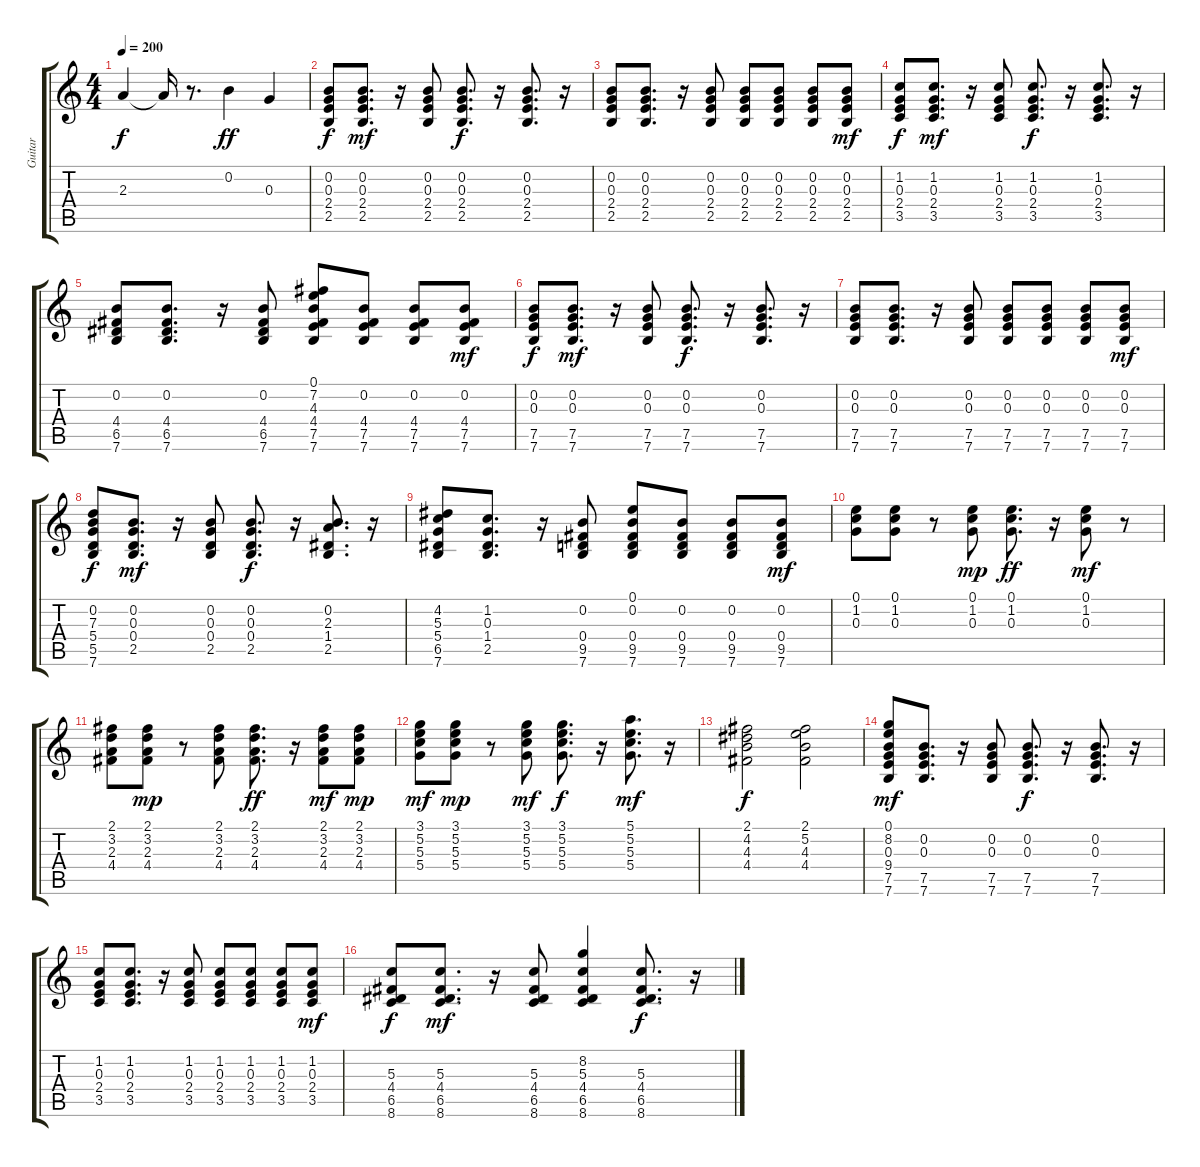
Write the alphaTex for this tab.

\track ("Guitar" "Guitar") {instrument acousticguitarsteel}
\staff {score tabs}
\tuning (E4 B3 G3 D3 A2 E2) {hide}
\ts (4 4)
\tempo 200
\clef g2
\ks c
2.3{t}.4{dy f} 2.3{t}.16 r.8{d} 0.2.4{dy ff} 0.3.4 |
(0.2 0.3 2.4 2.5).8{dy f} (0.2 0.3 2.4 2.5).8{d dy mf} r.16 (0.2 0.3 2.4 2.5).8 (0.2 0.3 2.4 2.5).8{d dy f} r.16 (0.2 0.3 2.4 2.5).8{d} r.16 |
(0.2 0.3 2.4 2.5).8 (0.2 0.3 2.4 2.5).8{d} r.16 (0.2 0.3 2.4 2.5).8 (0.2 0.3 2.4 2.5).8 (0.2 0.3 2.4 2.5).8 (0.2 0.3 2.4 2.5).8 (0.2 0.3 2.4 2.5).8{dy mf} |
(1.2 0.3 2.4 3.5).8{dy f} (1.2 0.3 2.4 3.5).8{d dy mf} r.16 (1.2 0.3 2.4 3.5).8 (1.2 0.3 2.4 3.5).8{d dy f} r.16 (1.2 0.3 2.4 3.5).8{d} r.16 |
(0.2 4.4 6.5 7.6).8 (0.2 4.4 6.5 7.6).8{d} r.16 (0.2 4.4 6.5 7.6).8 (0.1 7.2 4.3 4.4 7.5 7.6).8 (0.2 4.4 7.5 7.6).8 (0.2 4.4 7.5 7.6).8 (0.2 4.4 7.5 7.6).8{dy mf} |
(0.2 0.3 7.5 7.6).8{dy f} (0.2 0.3 7.5 7.6).8{d dy mf} r.16 (0.2 0.3 7.5 7.6).8 (0.2 0.3 7.5 7.6).8{d dy f} r.16 (0.2 0.3 7.5 7.6).8{d} r.16 |
(0.2 0.3 7.5 7.6).8 (0.2 0.3 7.5 7.6).8{d} r.16 (0.2 0.3 7.5 7.6).8 (0.2 0.3 7.5 7.6).8 (0.2 0.3 7.5 7.6).8 (0.2 0.3 7.5 7.6).8 (0.2 0.3 7.5 7.6).8{dy mf} |
(0.2 7.3 5.4 5.5 7.6).8{dy f} (0.2 0.3 0.4 2.5).8{d dy mf} r.16 (0.2 0.3 0.4 2.5).8 (0.2 0.3 0.4 2.5).8{d dy f} r.16 (0.2 2.3 1.4 2.5).8{d} r.16 |
(4.2 5.3 5.4 6.5 7.6).8 (1.2 0.3 1.4 2.5).8{d} r.16 (0.2 0.4 9.5 7.6).8 (0.1 0.2 0.4 9.5 7.6).8 (0.2 0.4 9.5 7.6).8 (0.2 0.4 9.5 7.6).8 (0.2 0.4 9.5 7.6).8{dy mf} |
(0.1 1.2 0.3).8 (0.1 1.2 0.3).8 r.8 (0.1 1.2 0.3).8{dy mp} (0.1 1.2 0.3).8{d dy ff} r.16 (0.1 1.2 0.3).8{dy mf} r.8 |
(2.1 3.2 2.3 4.4).8 (2.1 3.2 2.3 4.4).8{dy mp} r.8 (2.1 3.2 2.3 4.4).8 (2.1 3.2 2.3 4.4).8{d dy ff} r.16 (2.1 3.2 2.3 4.4).8{dy mf} (2.1 3.2 2.3 4.4).8{dy mp} |
(3.1 5.2 5.3 5.4).8{dy mf} (3.1 5.2 5.3 5.4).8{dy mp} r.8 (3.1 5.2 5.3 5.4).8{dy mf} (3.1 5.2 5.3 5.4).8{d dy f} r.16 (5.1 5.2 5.3 5.4).8{d dy mf} r.16 |
(2.1 4.2 4.3 4.4).2{dy f} (2.1 5.2 4.3 4.4).2 |
(0.1 8.2 0.3 9.4 7.5 7.6).8{dy mf} (0.2 0.3 7.5 7.6).8{d} r.16 (0.2 0.3 7.5 7.6).8 (0.2 0.3 7.5 7.6).8{d dy f} r.16 (0.2 0.3 7.5 7.6).8{d} r.16 |
(1.2 0.3 2.4 3.5).8 (1.2 0.3 2.4 3.5).8{d} r.16 (1.2 0.3 2.4 3.5).8 (1.2 0.3 2.4 3.5).8 (1.2 0.3 2.4 3.5).8 (1.2 0.3 2.4 3.5).8 (1.2 0.3 2.4 3.5).8{dy mf} |
(5.3 4.4 6.5 8.6).8{dy f} (5.3 4.4 6.5 8.6).8{d dy mf} r.16 (5.3 4.4 6.5 8.6).8 (8.2 5.3 4.4 6.5 8.6).4 (5.3 4.4 6.5 8.6).8{d dy f} r.16
